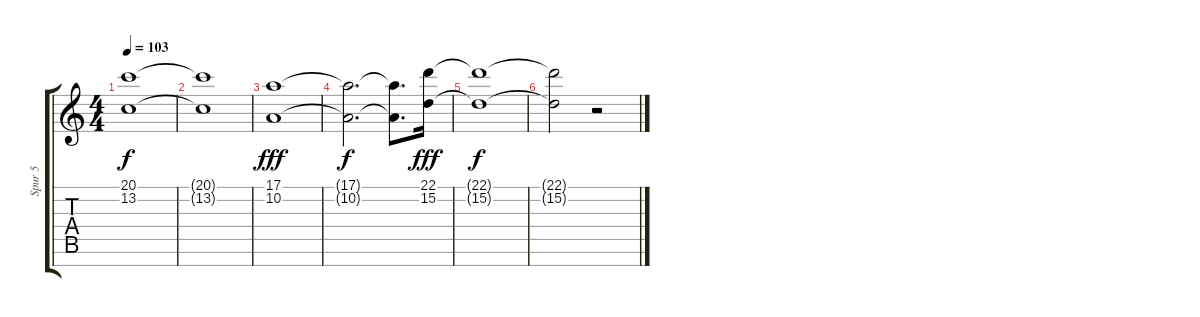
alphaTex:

\track ("Spur 5" "Spur 5") {instrument stringensemble1}
\staff {score tabs}
\tuning (E4 B3 G3 D3 A2 E2 B1) {hide}
\ts (4 4)
\tempo 103
\clef g2
\ks c
(20.1 13.2).1{dy f} |
(20.1{t} 13.2{t}).1 |
(17.1 10.2).1{dy fff} |
(17.1{t} 10.2{t}).2{d dy f} (17.1{t} 10.2{t}).8{d} (22.1 15.2).16{dy fff} |
(22.1{t} 15.2{t}).1{dy f} |
(22.1{t} 15.2{t}).2 r.2
